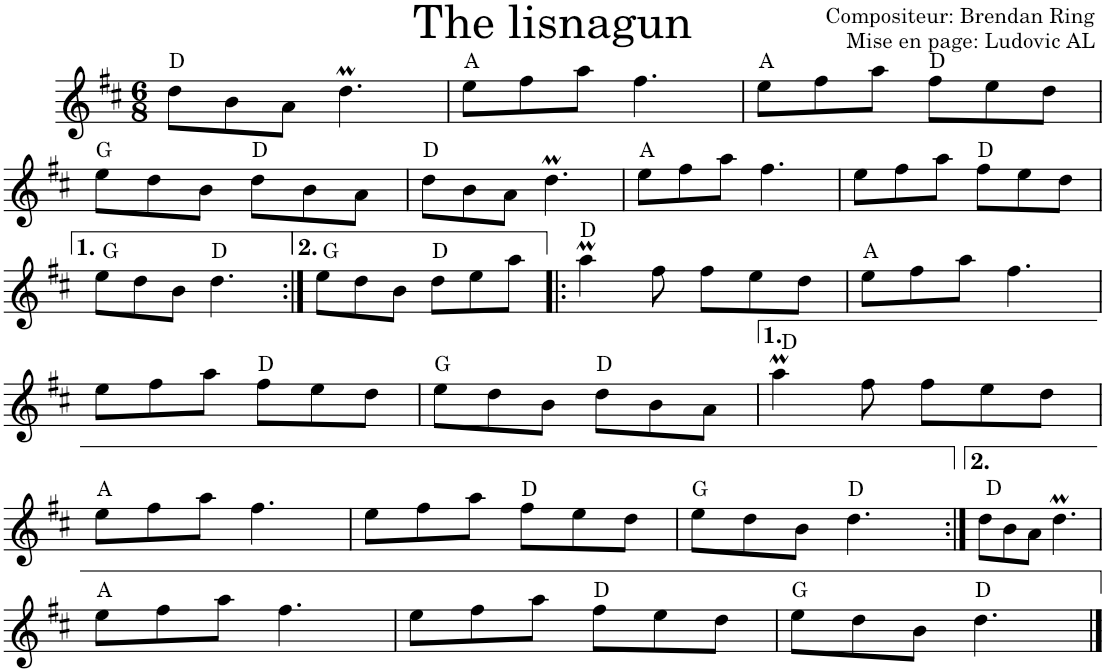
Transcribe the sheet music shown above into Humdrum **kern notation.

**kern	**harte
*part1	*part1
*staff1	*
*I"Violon	*
*I'Vln.	*
*clefG2	*
*k[f#c#]	*
*M6/8	*
=1	=1
8dd\L	D:maj
8b\	.
8a\J	.
4.ddM\	.
=2	=2
8ee\L	A:maj
8ff#\	.
8aa\J	.
4.ff#\	.
=3	=3
8ee\L	A:maj
8ff#\	.
8aa\J	.
8ff#\L	D:maj
8ee\	.
8dd\J	.
!!LO:LB:g=z
=4	=4
8ee\L	G:maj
8dd\	.
8b\J	.
8dd\L	D:maj
8b\	.
8a\J	.
=5	=5
8dd\L	D:maj
8b\	.
8a\J	.
4.ddM\	.
=6	=6
8ee\L	A:maj
8ff#\	.
8aa\J	.
4.ff#\	.
=7	=7
8ee\L	.
8ff#\	.
8aa\J	.
8ff#\L	D:maj
8ee\	.
8dd\J	.
!!LO:LB:g=z
=8	=8
8ee\L	G:maj
8dd\	.
8b\J	.
4.dd\	D:maj
=9:|!	=9:|!
8ee\L	G:maj
8dd\	.
8b\J	.
8dd\L	D:maj
8ee\	.
8aa\J	.
=10!|:	=10!|:
4aaM\	D:maj
8ff#\	.
8ff#\L	.
8ee\	.
8dd\J	.
=11	=11
8ee\L	A:maj
8ff#\	.
8aa\J	.
4.ff#\	.
!!LO:LB:g=z
=12	=12
8ee\L	.
8ff#\	.
8aa\J	.
8ff#\L	D:maj
8ee\	.
8dd\J	.
=13	=13
8ee\L	G:maj
8dd\	.
8b\J	.
8dd\L	D:maj
8b\	.
8a\J	.
=14	=14
4aaM\	D:maj
8ff#\	.
8ff#\L	.
8ee\	.
8dd\J	.
!!LO:LB:g=z
=15	=15
8ee\L	A:maj
8ff#\	.
8aa\J	.
4.ff#\	.
=16	=16
8ee\L	.
8ff#\	.
8aa\J	.
8ff#\L	D:maj
8ee\	.
8dd\J	.
=17	=17
8ee\L	G:maj
8dd\	.
8b\J	.
4.dd\	D:maj
=18:|!	=18:|!
8dd\L	D:maj
8b\	.
8a\J	.
4.ddM\	.
!!LO:LB:g=z
=19	=19
8ee\L	A:maj
8ff#\	.
8aa\J	.
4.ff#\	.
=20	=20
8ee\L	.
8ff#\	.
8aa\J	.
8ff#\L	D:maj
8ee\	.
8dd\J	.
=21	=21
8ee\L	G:maj
8dd\	.
8b\J	.
4.dd\	D:maj
==	==
*-	*-
